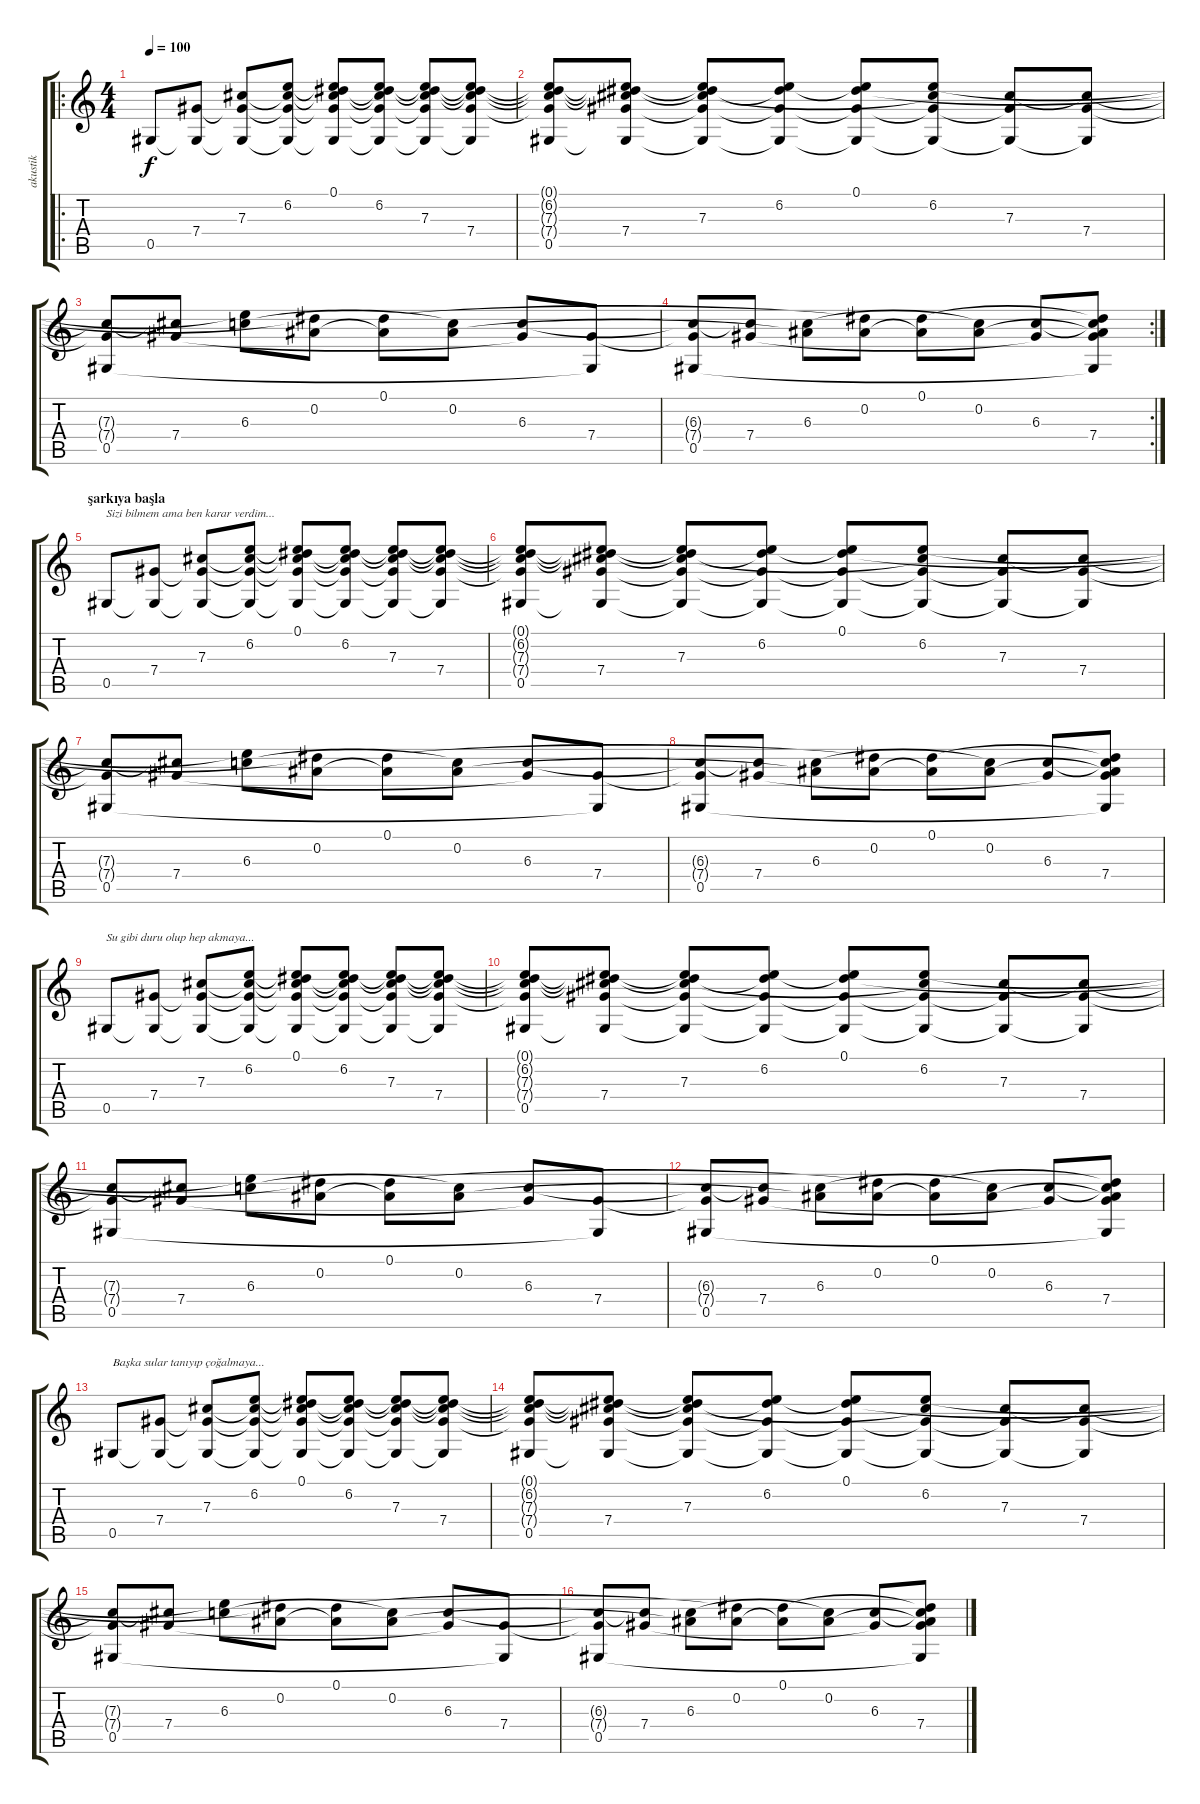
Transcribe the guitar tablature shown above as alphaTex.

\track ("akustik" "akustik") {instrument acousticguitarsteel}
\staff {score tabs}
\tuning (Eb4 Bb3 Gb3 Db3 Ab2 Eb2) {hide}
\ro
\ts (4 4)
\tempo 100
\clef g2
\ks c
0.5.8{dy f instrument acousticguitarsteel} (7.4 0.5{t}).8 (7.3 7.4{t} 0.5{t}).8 (6.2 7.3{t} 7.4{t} 0.5{t}).8 (0.1 6.2{t} 7.3{t} 7.4{t} 0.5{t}).8 (0.1{t} 6.2 7.3{t} 7.4{t} 0.5{t}).8 (0.1{t} 6.2{t} 7.3 7.4{t} 0.5{t}).8 (0.1{t} 6.2{t} 7.3{t} 7.4 0.5{t}).8 |
(0.1{t} 6.2{t} 7.3{t} 7.4{t} 0.5).8 (0.1{t} 6.2{t} 7.3{t} 7.4 0.5{t}).8 (0.1{t} 6.2{t} 7.3 7.4{t} 0.5{t}).8 (0.1{t} 6.2 7.4{t} 0.5{t}).8 (0.1 6.2{t} 7.4{t} 0.5{t}).8 (6.2 7.3{t} 7.4{t} 0.5{t}).8 (7.3 7.4{t} 0.5{t}).8 (7.3{t} 7.4 0.5{t}).8 |
(7.3{t} 7.4{t} 0.5).8 (7.3{t} 7.4).8 (6.2{t} 6.3).8 (0.1{t} 0.2).8 (0.1 0.2{t}).8 (0.2 6.3{t}).8 (6.3 7.4{t}).8 (7.4 0.5{t}).8 |
\rc 2
(6.3{t} 7.4{t} 0.5).8 (6.3{t} 7.4).8 (0.2{t} 6.3).8 (0.1{t} 0.2).8 (0.1 0.2{t}).8 (0.2 6.3{t}).8 (6.3 7.4{t}).8 (0.1{t} 0.2{t} 6.3{t} 7.4 0.5{t}).8 |
\section ("" "şarkıya başla")
0.5.8{txt "Sizi bilmem ama ben karar verdim..."} (7.4 0.5{t}).8 (7.3 7.4{t} 0.5{t}).8 (6.2 7.3{t} 7.4{t} 0.5{t}).8 (0.1 6.2{t} 7.3{t} 7.4{t} 0.5{t}).8 (0.1{t} 6.2 7.3{t} 7.4{t} 0.5{t}).8 (0.1{t} 6.2{t} 7.3 7.4{t} 0.5{t}).8 (0.1{t} 6.2{t} 7.3{t} 7.4 0.5{t}).8 |
(0.1{t} 6.2{t} 7.3{t} 7.4{t} 0.5).8 (0.1{t} 6.2{t} 7.3{t} 7.4 0.5{t}).8 (0.1{t} 6.2{t} 7.3 7.4{t} 0.5{t}).8 (0.1{t} 6.2 7.4{t} 0.5{t}).8 (0.1 6.2{t} 7.4{t} 0.5{t}).8 (6.2 7.3{t} 7.4{t} 0.5{t}).8 (7.3 7.4{t} 0.5{t}).8 (7.3{t} 7.4 0.5{t}).8 |
(7.3{t} 7.4{t} 0.5).8 (7.3{t} 7.4).8 (6.2{t} 6.3).8 (0.1{t} 0.2).8 (0.1 0.2{t}).8 (0.2 6.3{t}).8 (6.3 7.4{t}).8 (7.4 0.5{t}).8 |
(6.3{t} 7.4{t} 0.5).8 (6.3{t} 7.4).8 (0.2{t} 6.3).8 (0.1{t} 0.2).8 (0.1 0.2{t}).8 (0.2 6.3{t}).8 (6.3 7.4{t}).8 (0.1{t} 0.2{t} 6.3{t} 7.4 0.5{t}).8 |
0.5.8{txt "Su gibi duru olup hep akmaya..."} (7.4 0.5{t}).8 (7.3 7.4{t} 0.5{t}).8 (6.2 7.3{t} 7.4{t} 0.5{t}).8 (0.1 6.2{t} 7.3{t} 7.4{t} 0.5{t}).8 (0.1{t} 6.2 7.3{t} 7.4{t} 0.5{t}).8 (0.1{t} 6.2{t} 7.3 7.4{t} 0.5{t}).8 (0.1{t} 6.2{t} 7.3{t} 7.4 0.5{t}).8 |
(0.1{t} 6.2{t} 7.3{t} 7.4{t} 0.5).8 (0.1{t} 6.2{t} 7.3{t} 7.4 0.5{t}).8 (0.1{t} 6.2{t} 7.3 7.4{t} 0.5{t}).8 (0.1{t} 6.2 7.4{t} 0.5{t}).8 (0.1 6.2{t} 7.4{t} 0.5{t}).8 (6.2 7.3{t} 7.4{t} 0.5{t}).8 (7.3 7.4{t} 0.5{t}).8 (7.3{t} 7.4 0.5{t}).8 |
(7.3{t} 7.4{t} 0.5).8 (7.3{t} 7.4).8 (6.2{t} 6.3).8 (0.1{t} 0.2).8 (0.1 0.2{t}).8 (0.2 6.3{t}).8 (6.3 7.4{t}).8 (7.4 0.5{t}).8 |
(6.3{t} 7.4{t} 0.5).8 (6.3{t} 7.4).8 (0.2{t} 6.3).8 (0.1{t} 0.2).8 (0.1 0.2{t}).8 (0.2 6.3{t}).8 (6.3 7.4{t}).8 (0.1{t} 0.2{t} 6.3{t} 7.4 0.5{t}).8 |
0.5.8{txt "Başka sular tanıyıp çoğalmaya..."} (7.4 0.5{t}).8 (7.3 7.4{t} 0.5{t}).8 (6.2 7.3{t} 7.4{t} 0.5{t}).8 (0.1 6.2{t} 7.3{t} 7.4{t} 0.5{t}).8 (0.1{t} 6.2 7.3{t} 7.4{t} 0.5{t}).8 (0.1{t} 6.2{t} 7.3 7.4{t} 0.5{t}).8 (0.1{t} 6.2{t} 7.3{t} 7.4 0.5{t}).8 |
(0.1{t} 6.2{t} 7.3{t} 7.4{t} 0.5).8 (0.1{t} 6.2{t} 7.3{t} 7.4 0.5{t}).8 (0.1{t} 6.2{t} 7.3 7.4{t} 0.5{t}).8 (0.1{t} 6.2 7.4{t} 0.5{t}).8 (0.1 6.2{t} 7.4{t} 0.5{t}).8 (6.2 7.3{t} 7.4{t} 0.5{t}).8 (7.3 7.4{t} 0.5{t}).8 (7.3{t} 7.4 0.5{t}).8 |
(7.3{t} 7.4{t} 0.5).8 (7.3{t} 7.4).8 (6.2{t} 6.3).8 (0.1{t} 0.2).8 (0.1 0.2{t}).8 (0.2 6.3{t}).8 (6.3 7.4{t}).8 (7.4 0.5{t}).8 |
(6.3{t} 7.4{t} 0.5).8 (6.3{t} 7.4).8 (0.2{t} 6.3).8 (0.1{t} 0.2).8 (0.1 0.2{t}).8 (0.2 6.3{t}).8 (6.3 7.4{t}).8 (0.1{t} 0.2{t} 6.3{t} 7.4 0.5{t}).8
